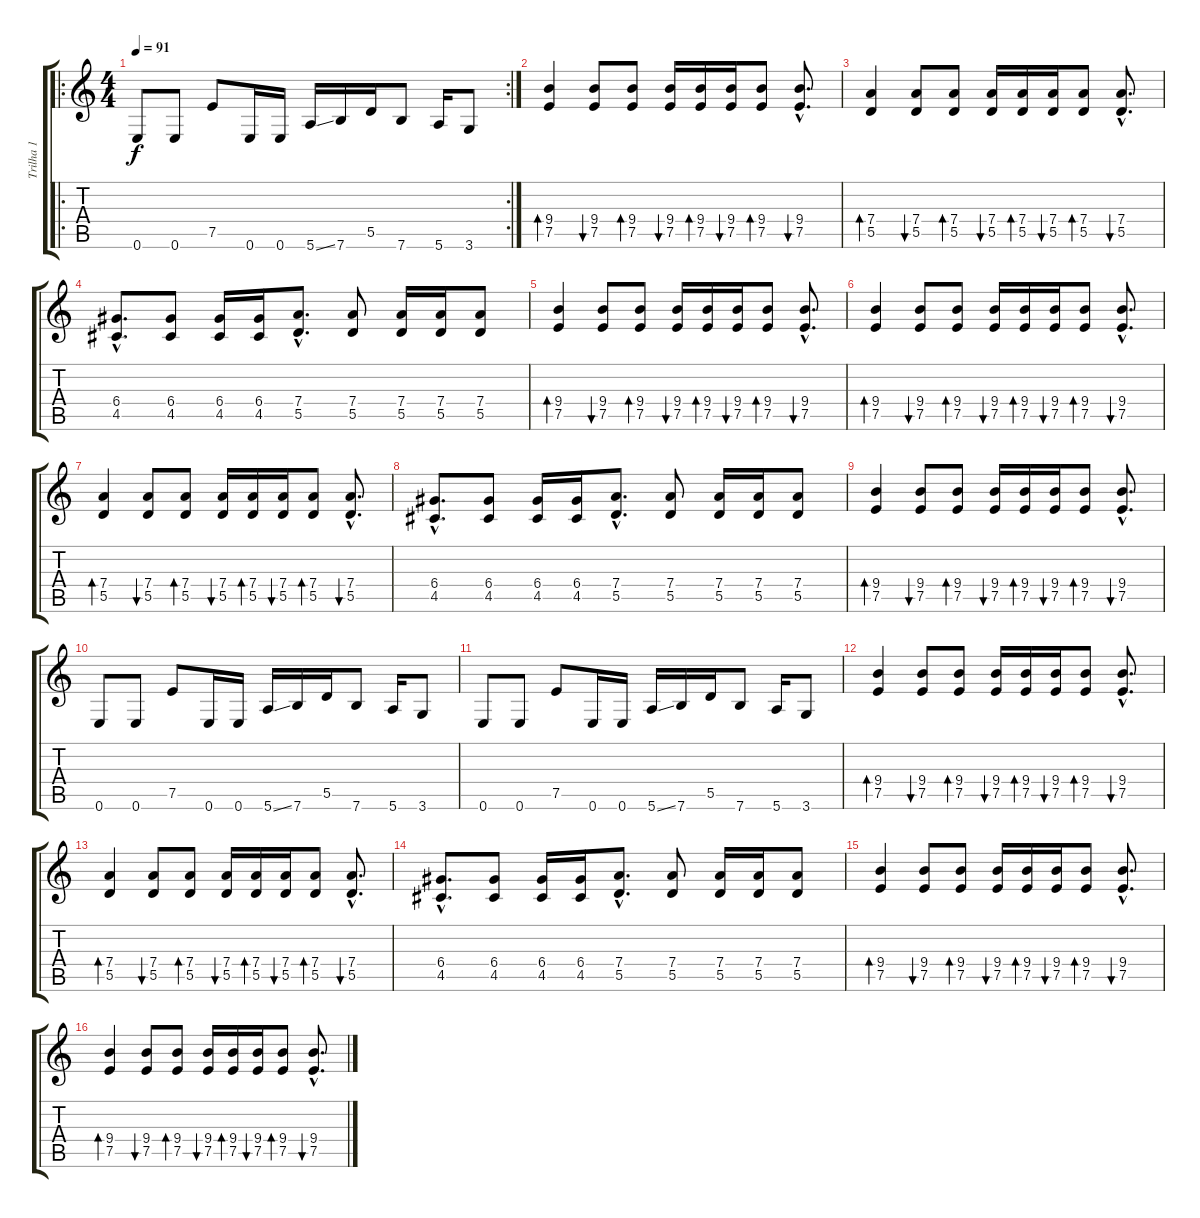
\track ("Trilha 1" "Trilha 1") {instrument overdrivenguitar}
\staff {score tabs}
\tuning (E4 B3 G3 D3 A2 E2) {hide}
\ro
\rc 2
\ts (4 4)
\tempo 91
\clef g2
\ks c
0.6.8{dy f} 0.6.8 7.5.8 0.6.16 0.6.16 5.6{ss}.16 7.6.16 5.5.16 7.6.8 5.6.16 3.6.8 |
(9.4 7.5).4{bd 120} (9.4 7.5).8{bu 120} (9.4 7.5).8{bd 120} (9.4 7.5).16{bu 120} (9.4 7.5).16{bd 120} (9.4 7.5).16{bu 120} (9.4 7.5).8{bd 120} (9.4{hac} 7.5{hac}).8{d bu 120} |
(7.4 5.5).4{bd 120} (7.4 5.5).8{bu 120} (7.4 5.5).8{bd 120} (7.4 5.5).16{bu 120} (7.4 5.5).16{bd 120} (7.4 5.5).16{bu 120} (7.4 5.5).8{bd 120} (7.4{hac} 5.5{hac}).8{d bu 120} |
(6.4{hac} 4.5{hac}).8{d} (6.4 4.5).8 (6.4 4.5).16 (6.4 4.5).16 (7.4{hac} 5.5{hac}).8{d} (7.4 5.5).8 (7.4 5.5).16 (7.4 5.5).16 (7.4 5.5).8 |
(9.4 7.5).4{bd 120} (9.4 7.5).8{bu 120} (9.4 7.5).8{bd 120} (9.4 7.5).16{bu 120} (9.4 7.5).16{bd 120} (9.4 7.5).16{bu 120} (9.4 7.5).8{bd 120} (9.4{hac} 7.5{hac}).8{d bu 120} |
(9.4 7.5).4{bd 120} (9.4 7.5).8{bu 120} (9.4 7.5).8{bd 120} (9.4 7.5).16{bu 120} (9.4 7.5).16{bd 120} (9.4 7.5).16{bu 120} (9.4 7.5).8{bd 120} (9.4{hac} 7.5{hac}).8{d bu 120} |
(7.4 5.5).4{bd 120} (7.4 5.5).8{bu 120} (7.4 5.5).8{bd 120} (7.4 5.5).16{bu 120} (7.4 5.5).16{bd 120} (7.4 5.5).16{bu 120} (7.4 5.5).8{bd 120} (7.4{hac} 5.5{hac}).8{d bu 120} |
(6.4{hac} 4.5{hac}).8{d} (6.4 4.5).8 (6.4 4.5).16 (6.4 4.5).16 (7.4{hac} 5.5{hac}).8{d} (7.4 5.5).8 (7.4 5.5).16 (7.4 5.5).16 (7.4 5.5).8 |
(9.4 7.5).4{bd 120} (9.4 7.5).8{bu 120} (9.4 7.5).8{bd 120} (9.4 7.5).16{bu 120} (9.4 7.5).16{bd 120} (9.4 7.5).16{bu 120} (9.4 7.5).8{bd 120} (9.4{hac} 7.5{hac}).8{d bu 120} |
0.6.8 0.6.8 7.5.8 0.6.16 0.6.16 5.6{ss}.16 7.6.16 5.5.16 7.6.8 5.6.16 3.6.8 |
0.6.8 0.6.8 7.5.8 0.6.16 0.6.16 5.6{ss}.16 7.6.16 5.5.16 7.6.8 5.6.16 3.6.8 |
(9.4 7.5).4{bd 120} (9.4 7.5).8{bu 120} (9.4 7.5).8{bd 120} (9.4 7.5).16{bu 120} (9.4 7.5).16{bd 120} (9.4 7.5).16{bu 120} (9.4 7.5).8{bd 120} (9.4{hac} 7.5{hac}).8{d bu 120} |
(7.4 5.5).4{bd 120} (7.4 5.5).8{bu 120} (7.4 5.5).8{bd 120} (7.4 5.5).16{bu 120} (7.4 5.5).16{bd 120} (7.4 5.5).16{bu 120} (7.4 5.5).8{bd 120} (7.4{hac} 5.5{hac}).8{d bu 120} |
(6.4{hac} 4.5{hac}).8{d} (6.4 4.5).8 (6.4 4.5).16 (6.4 4.5).16 (7.4{hac} 5.5{hac}).8{d} (7.4 5.5).8 (7.4 5.5).16 (7.4 5.5).16 (7.4 5.5).8 |
(9.4 7.5).4{bd 120} (9.4 7.5).8{bu 120} (9.4 7.5).8{bd 120} (9.4 7.5).16{bu 120} (9.4 7.5).16{bd 120} (9.4 7.5).16{bu 120} (9.4 7.5).8{bd 120} (9.4{hac} 7.5{hac}).8{d bu 120} |
(9.4 7.5).4{bd 120} (9.4 7.5).8{bu 120} (9.4 7.5).8{bd 120} (9.4 7.5).16{bu 120} (9.4 7.5).16{bd 120} (9.4 7.5).16{bu 120} (9.4 7.5).8{bd 120} (9.4{hac} 7.5{hac}).8{d bu 120}
